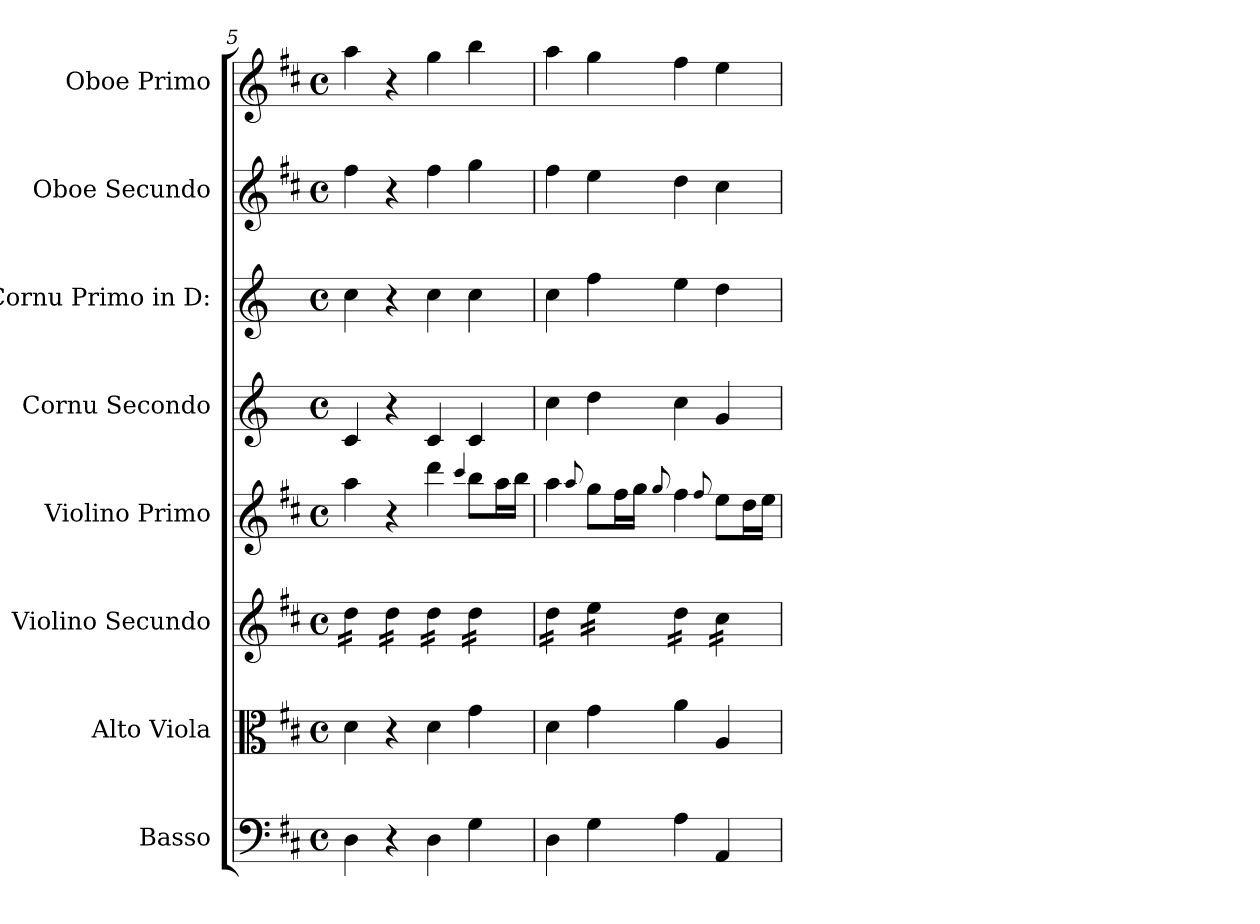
**kern	**kern	**kern	**kern	**kern	**kern	**kern	**kern
*part8	*part7	*part6	*part5	*part4	*part3	*part2	*part1
*staff8	*staff7	*staff6	*staff5	*staff4	*staff3	*staff2	*staff1
*I"Basso	*I"Alto Viola	*I"Violino Secundo	*I"Violino Primo	*I"Cornu Secondo	*I"Cornu Primo in D:	*I"Oboe Secundo	*I"Oboe Primo
*	*I'Vla	*	*I'Vn I	*	*I'Cor I	*	*I'Ob I
*clefF4	*clefC3	*clefG2	*clefG2	*clefG2	*clefG2	*clefG2	*clefG2
*	*	*	*	*ITrd-1c-2	*ITrd-1c-2	*	*
*k[f#c#]	*k[f#c#]	*k[f#c#]	*k[f#c#]	*k[f#c#]	*k[f#c#]	*k[f#c#]	*k[f#c#]
*D:	*D:	*D:	*D:	*D:	*D:	*D:	*D:
*M4/4	*M4/4	*M4/4	*M4/4	*M4/4	*M4/4	*M4/4	*M4/4
*met(c)	*met(c)	*met(c)	*met(c)	*met(c)	*met(c)	*met(c)	*met(c)
=5	=5	=5	=5	=5	=5	=5	=5
*	*	*tremolo	*	*	*	*	*
4D\	4d\	16dd\LL	4aa\	4d/	4dd\	4ff#\	4aa\
.	.	16dd\	.	.	.	.	.
.	.	16dd\	.	.	.	.	.
.	.	16dd\JJ	.	.	.	.	.
4r	4r	16dd\LL	4r	4r	4r	4r	4r
.	.	16dd\	.	.	.	.	.
.	.	16dd\	.	.	.	.	.
.	.	16dd\JJ	.	.	.	.	.
4D\	4d\	16dd\LL	4ddd\	4d/	4dd\	4ff#\	4gg\
.	.	16dd\	.	.	.	.	.
.	.	16dd\	.	.	.	.	.
.	.	16dd\JJ	.	.	.	.	.
.	.	.	4qqccc#/	.	.	.	.
4G\	4g\	16dd\LL	8bb\L	4d/	4dd\	4gg\	4bb\
.	.	16dd\	.	.	.	.	.
.	.	16dd\	16aa\L	.	.	.	.
.	.	16dd\JJ	16bb\JJ	.	.	.	.
=6	=6	=6	=6	=6	=6	=6	=6
4D\	4d\	16dd\LL	4aa\	4dd\	4dd\	4ff#\	4aa\
.	.	16dd\	.	.	.	.	.
.	.	16dd\	.	.	.	.	.
.	.	16dd\JJ	.	.	.	.	.
.	.	.	8qqaa/	.	.	.	.
4G\	4g\	16ee\LL	8gg\L	4ee\	4gg\	4ee\	4gg\
.	.	16ee\	.	.	.	.	.
.	.	16ee\	16ff#\L	.	.	.	.
.	.	16ee\JJ	16gg\JJ	.	.	.	.
.	.	.	8qqgg/	.	.	.	.
4A\	4a\	16dd\LL	4ff#\	4dd\	4ff#\	4dd\	4ff#\
.	.	16dd\	.	.	.	.	.
.	.	16dd\	.	.	.	.	.
.	.	16dd\JJ	.	.	.	.	.
.	.	.	8qqff#/	.	.	.	.
4AA/	4A/	16cc#\LL	8ee\L	4a/	4ee\	4cc#\	4ee\
.	.	16cc#\	.	.	.	.	.
.	.	16cc#\	16dd\L	.	.	.	.
.	.	16cc#\JJ	16ee\JJ	.	.	.	.
*	*	*Xtremolo	*	*	*	*	*
=	=	=	=	=	=	=	=
*-	*-	*-	*-	*-	*-	*-	*-
